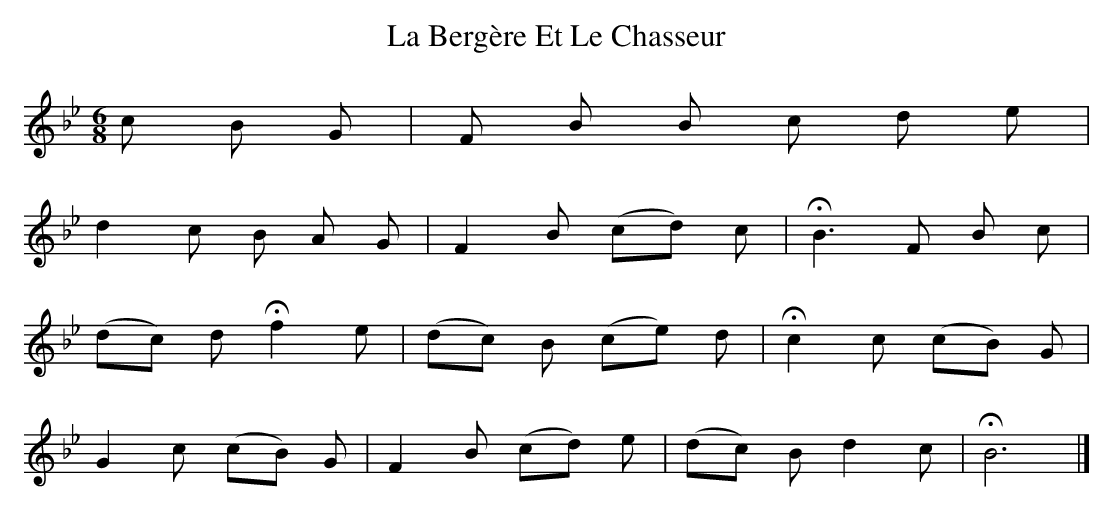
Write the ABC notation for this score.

X:1
T:La Bergère Et Le Chasseur
M:6/8
L:1/8
K:Bb
c B G | F B B c d e |
d2 c B A G | F2 B (cd) c | !fermata! B3 F B c |
(dc) d !fermata! f2 e | (dc) B (ce) d | !fermata! c2 c (cB) G |
G2 c (cB) G | F2 B (cd) e | (dc) B d2 c | !fermata! B6 |]
